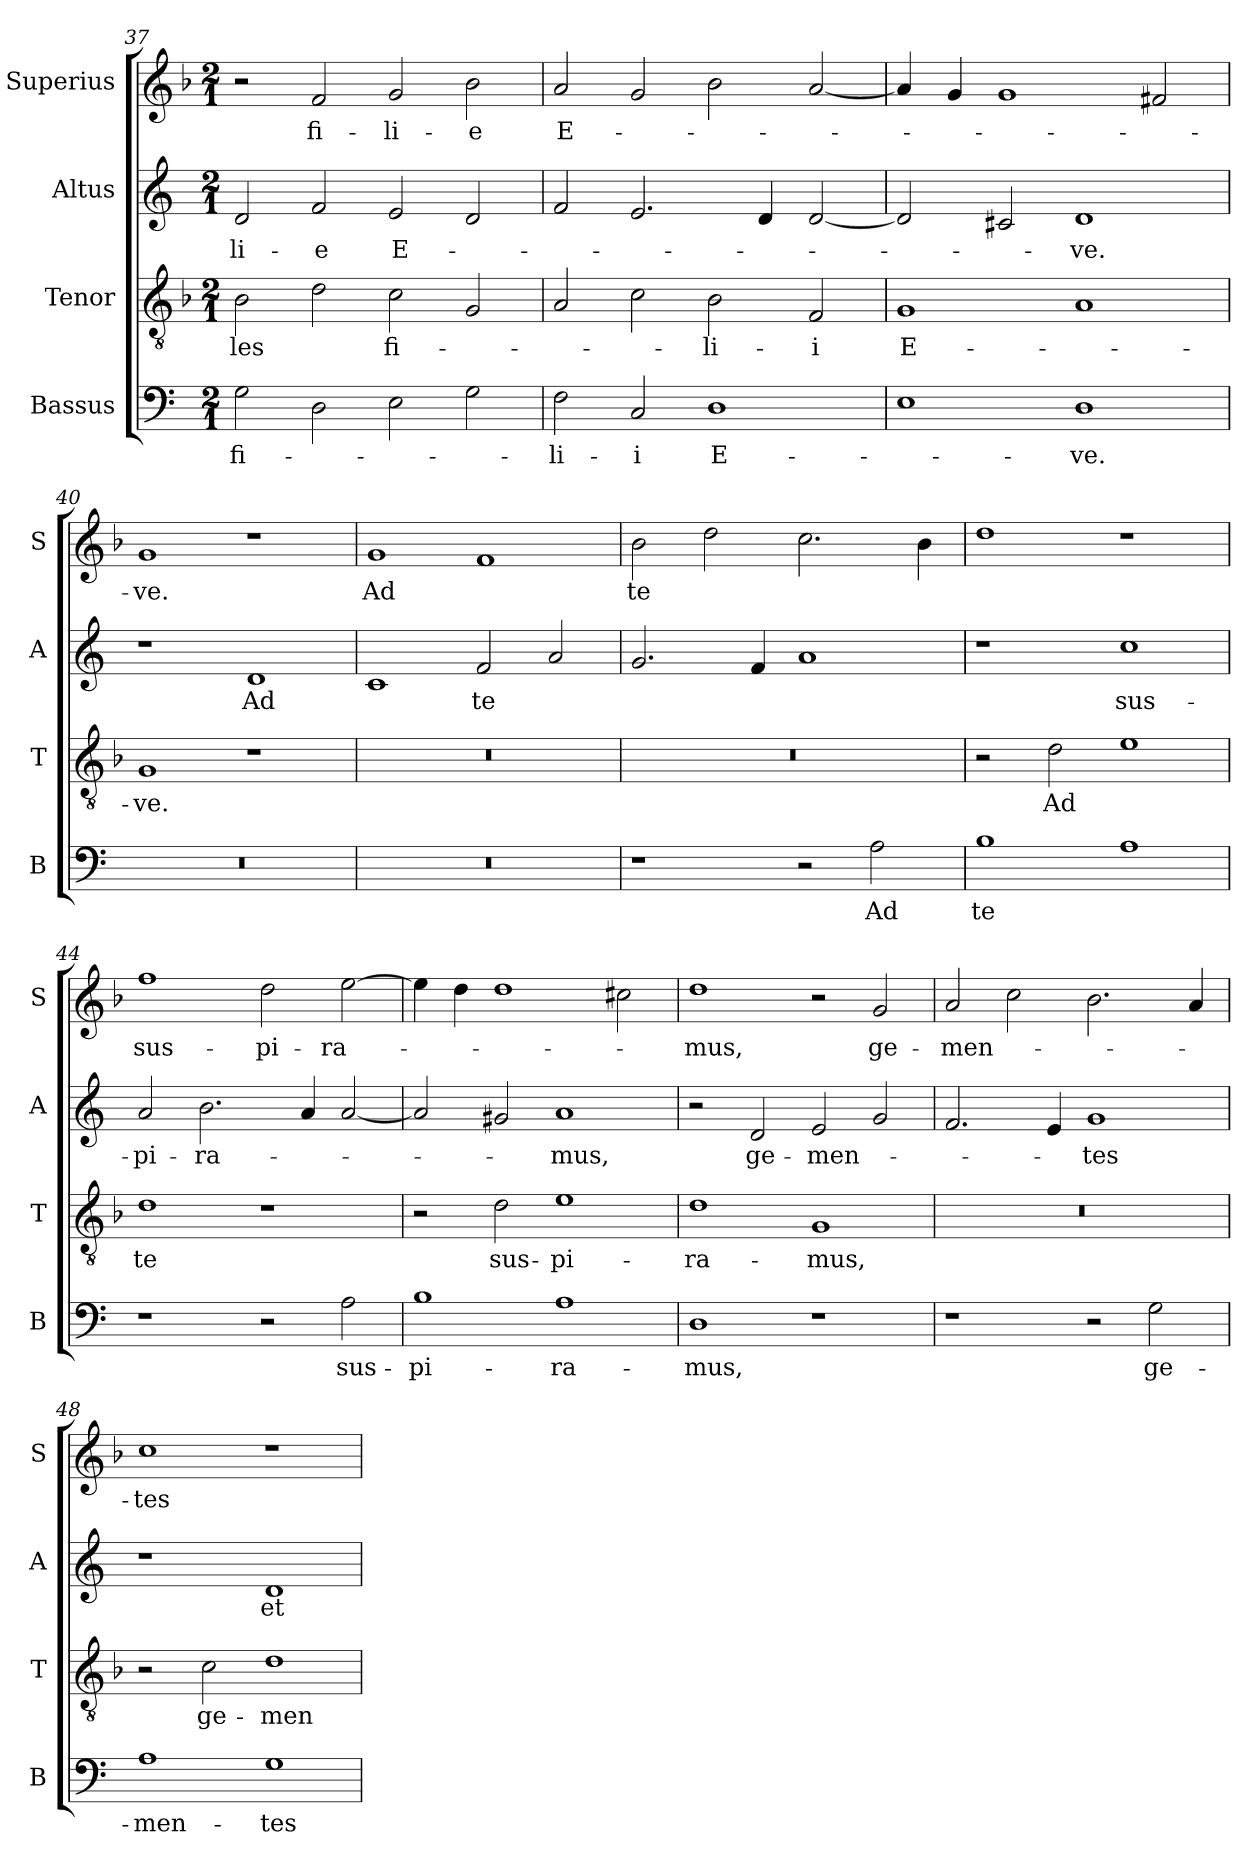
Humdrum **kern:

**kern	**text	**kern	**text	**kern	**text	**kern	**text
*part4	*part4	*part3	*part3	*part2	*part2	*part1	*part1
*staff4	*staff4	*staff3	*staff3	*staff2	*staff2	*staff1	*staff1
*I"Bassus	*	*I"Tenor	*	*I"Altus	*	*I"Superius	*
*I'B	*	*I'T	*	*I'A	*	*I'S	*
*clefF4	*	*clefGv2	*	*clefG2	*	*clefG2	*
*k[]	*	*k[b-]	*	*k[]	*	*k[b-]	*
*M2/1	*	*M2/1	*	*M2/1	*	*M2/1	*
=37	=37	=37	=37	=37	=37	=37	=37
2G\	fi-	2B-\	-les	2d/	-li-	2r	.
2D\	.	2d\	.	2f/	-e	2f/	fi-
2E\	.	2c\	fi-	2e/	E-	2g/	-li-
2G\	.	2G/	.	2d/	.	2b-\	-e
=38	=38	=38	=38	=38	=38	=38	=38
2F\	-li-	2A/	.	2f/	.	2a/	E-
2C/	-i	2c\	.	2.e/	.	2g/	.
1D	E-	2B-\	-li-	.	.	2b-\	.
.	.	.	.	4d/	.	.	.
.	.	2F/	-i	[2d/	.	[2a/	.
=39	=39	=39	=39	=39	=39	=39	=39
1E	.	1G	E-	2d/]	.	4a/]	.
.	.	.	.	.	.	4g/	.
.	.	.	.	2c#X/	.	1g	.
1D	-ve.	1A	.	1d	-ve.	.	.
.	.	.	.	.	.	2f#X/	.
=40	=40	=40	=40	=40	=40	=40	=40
0r	.	1G	-ve.	1r	.	1g	-ve.
.	.	1r	.	1d	Ad	1r	.
=41	=41	=41	=41	=41	=41	=41	=41
0r	.	0r	.	1c	.	1g	Ad
.	.	.	.	2f/	te	1f	.
.	.	.	.	2a/	.	.	.
=42	=42	=42	=42	=42	=42	=42	=42
1r	.	0r	.	2.g/	.	2b-\	te
.	.	.	.	.	.	2dd\	.
.	.	.	.	4f/	.	.	.
2r	.	.	.	1a	.	2.cc\	.
2A\	Ad	.	.	.	.	.	.
.	.	.	.	.	.	4b-\	.
=43	=43	=43	=43	=43	=43	=43	=43
1B	te	2r	.	1r	.	1dd	.
.	.	2d\	Ad	.	.	.	.
1A	.	1e	.	1cc	sus-	1r	.
=44	=44	=44	=44	=44	=44	=44	=44
1r	.	1d	te	2a/	-pi-	1ff	sus-
.	.	.	.	2.b\	-ra-	.	.
2r	.	1r	.	.	.	2dd\	-pi-
.	.	.	.	4a/	.	.	.
2A\	sus-	.	.	[2a/	.	[2ee\	-ra-
=45	=45	=45	=45	=45	=45	=45	=45
1B	-pi-	2r	.	2a/]	.	4ee\]	.
.	.	.	.	.	.	4dd\	.
.	.	2d\	sus-	2g#X/	.	1dd	.
1A	-ra-	1e	-pi-	1a	-mus,	.	.
.	.	.	.	.	.	2cc#X\	.
=46	=46	=46	=46	=46	=46	=46	=46
1D	-mus,	1d	-ra-	2r	.	1dd	-mus,
.	.	.	.	2d/	ge-	.	.
1r	.	1G	-mus,	2e/	-men-	2r	.
.	.	.	.	2g/	.	2g/	ge-
=47	=47	=47	=47	=47	=47	=47	=47
1r	.	0r	.	2.f/	.	2a/	-men-
.	.	.	.	.	.	2cc\	.
.	.	.	.	4e/	.	.	.
2r	.	.	.	1g	-tes	2.b-\	.
2G\	ge-	.	.	.	.	.	.
.	.	.	.	.	.	4a/	.
=48	=48	=48	=48	=48	=48	=48	=48
1A	-men-	2r	.	1r	.	1cc	-tes
.	.	2c\	ge-	.	.	.	.
1G	-tes	1d	-men-	1d	et	1r	.
=	=	=	=	=	=	=	=
*-	*-	*-	*-	*-	*-	*-	*-
